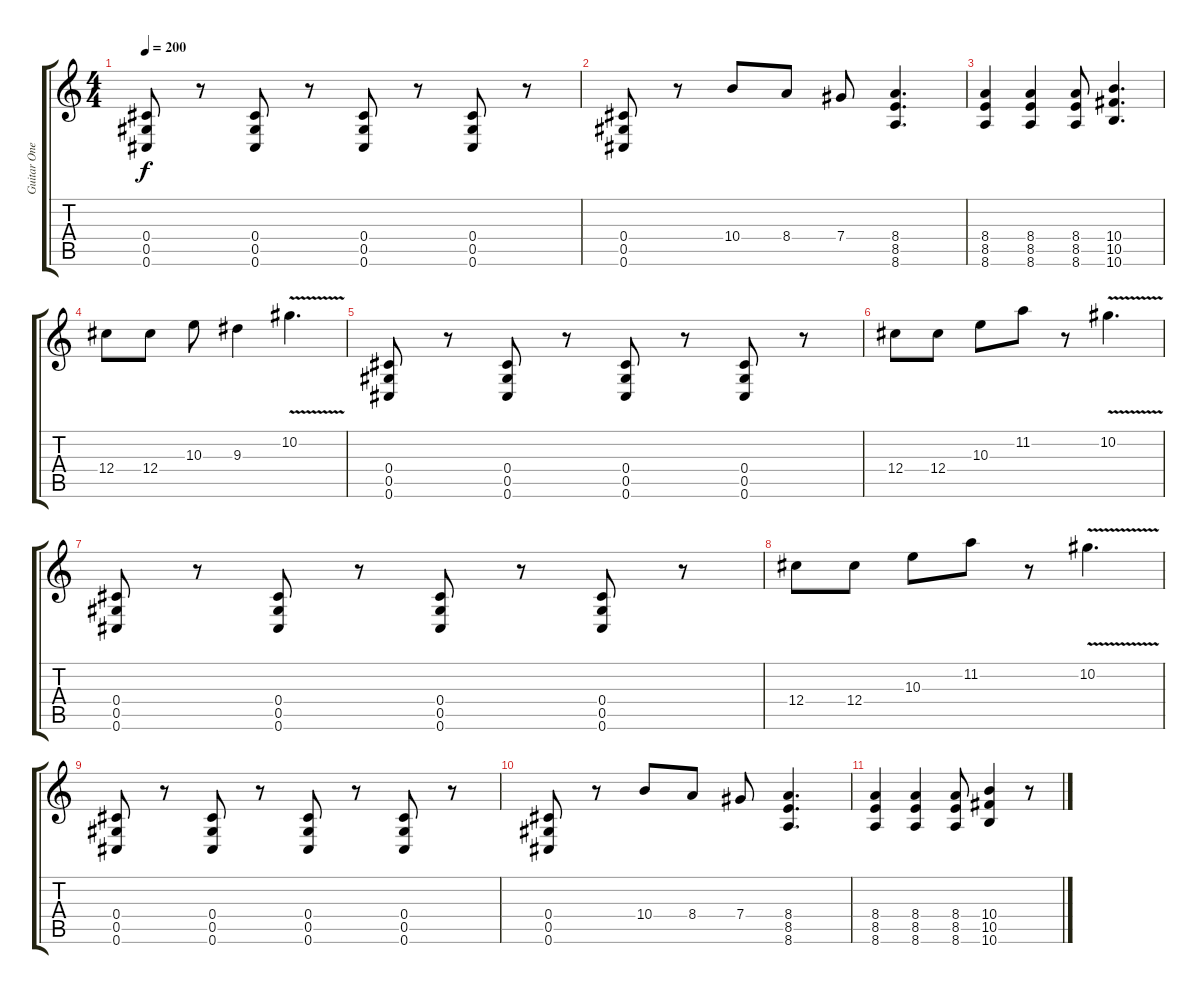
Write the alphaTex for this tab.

\track ("Guitar One" "Guitar One") {instrument overdrivenguitar}
\staff {score tabs}
\tuning (Eb4 Bb3 Gb3 Db3 Ab2 Db2) {hide}
\ts (4 4)
\tempo 200
\clef g2
\ks c
(0.4 0.5 0.6).8{dy f} r.8 (0.4 0.5 0.6).8 r.8 (0.4 0.5 0.6).8 r.8 (0.4 0.5 0.6).8 r.8 |
(0.4 0.5 0.6).8 r.8 10.4.8 8.4.8 7.4.8 (8.4 8.5 8.6).4{d} |
(8.4 8.5 8.6).4 (8.4 8.5 8.6).4 (8.4 8.5 8.6).8 (10.4 10.5 10.6).4{d} |
12.4.8 12.4.8 10.3.8 9.3.4 10.2{v}.4{d} |
(0.4 0.5 0.6).8 r.8 (0.4 0.5 0.6).8 r.8 (0.4 0.5 0.6).8 r.8 (0.4 0.5 0.6).8 r.8 |
12.4.8 12.4.8 10.3.8 11.2.8 r.8 10.2{v}.4{d} |
(0.4 0.5 0.6).8 r.8 (0.4 0.5 0.6).8 r.8 (0.4 0.5 0.6).8 r.8 (0.4 0.5 0.6).8 r.8 |
12.4.8 12.4.8 10.3.8 11.2.8 r.8 10.2{v}.4{d} |
(0.4 0.5 0.6).8 r.8 (0.4 0.5 0.6).8 r.8 (0.4 0.5 0.6).8 r.8 (0.4 0.5 0.6).8 r.8 |
(0.4 0.5 0.6).8 r.8 10.4.8 8.4.8 7.4.8 (8.4 8.5 8.6).4{d} |
(8.4 8.5 8.6).4 (8.4 8.5 8.6).4 (8.4 8.5 8.6).8 (10.4 10.5 10.6).4 r.8
